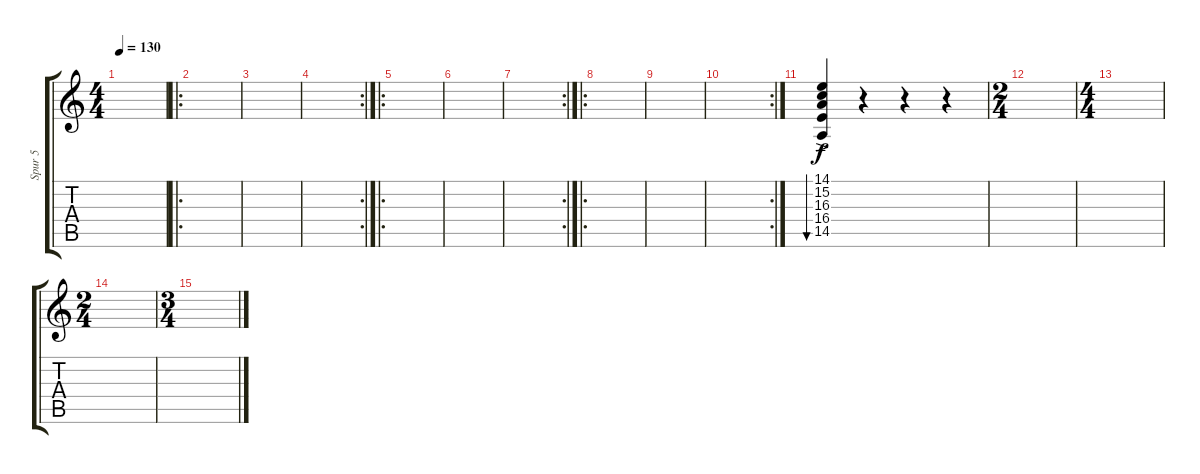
\track ("Spur 5" "Spur 5") {instrument churchorgan}
\staff {score tabs}
\tuning (D4 A3 F3 C3 G2 D2) {hide}
\ts (4 4)
\tempo 130
\clef g2
\ks c
|
\ro
|
|
\rc 2
|
\ro
|
|
\rc 2
|
\ro
|
|
\rc 2
|
(14.1{ac} 15.2 16.3 16.4 14.5).4{bu 60} r.4 r.4 r.4 |
\ts (2 4)
|
\ts (4 4)
|
\ts (2 4)
|
\ts (3 4)
